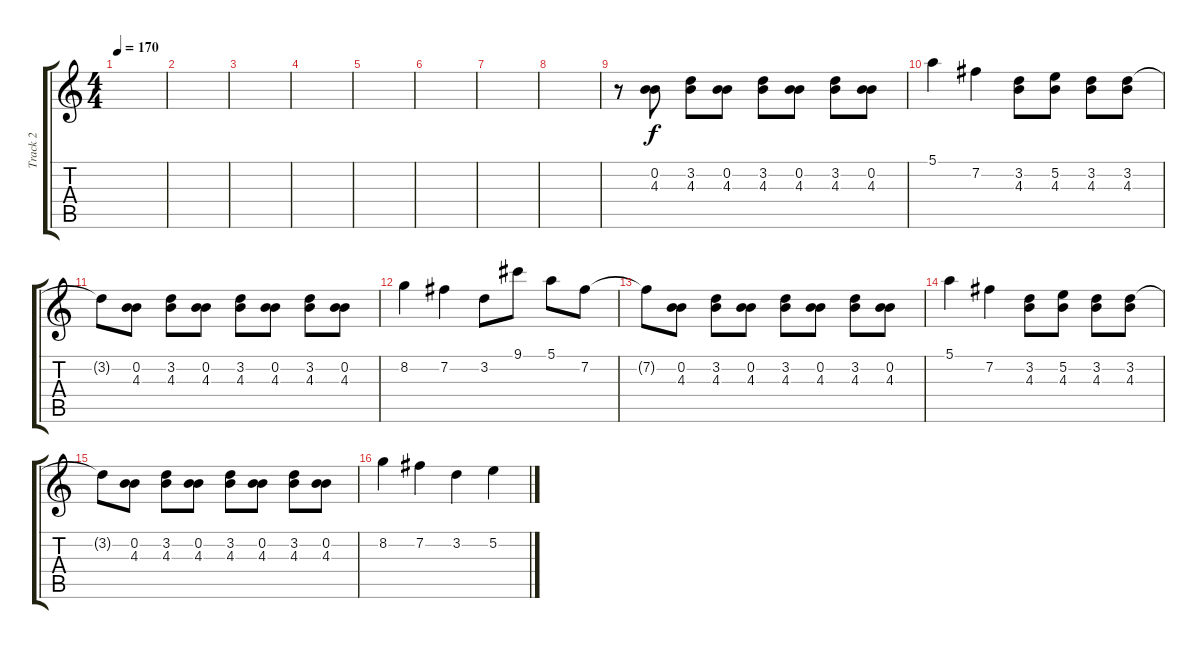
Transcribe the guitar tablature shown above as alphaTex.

\track ("Track 2" "Track 2") {instrument overdrivenguitar}
\staff {score tabs}
\tuning (E4 B3 G3 D3 A2 E2) {hide}
\ts (4 4)
\tempo 170
\clef g2
\ks c
|
|
|
|
|
|
|
|
r.8 (0.2 4.3).8 (3.2 4.3).8 (0.2 4.3).8 (3.2 4.3).8 (0.2 4.3).8 (3.2 4.3).8 (0.2 4.3).8 |
5.1.4 7.2.4 (3.2 4.3).8 (5.2 4.3).8 (3.2 4.3).8 (3.2 4.3).8 |
3.2{t}.8 (0.2 4.3).8 (3.2 4.3).8 (0.2 4.3).8 (3.2 4.3).8 (0.2 4.3).8 (3.2 4.3).8 (0.2 4.3).8 |
8.2.4 7.2.4 3.2.8 9.1.8 5.1.8 7.2.8 |
7.2{t}.8 (0.2 4.3).8 (3.2 4.3).8 (0.2 4.3).8 (3.2 4.3).8 (0.2 4.3).8 (3.2 4.3).8 (0.2 4.3).8 |
5.1.4 7.2.4 (3.2 4.3).8 (5.2 4.3).8 (3.2 4.3).8 (3.2 4.3).8 |
3.2{t}.8 (0.2 4.3).8 (3.2 4.3).8 (0.2 4.3).8 (3.2 4.3).8 (0.2 4.3).8 (3.2 4.3).8 (0.2 4.3).8 |
8.2.4 7.2.4 3.2.4 5.2.4
